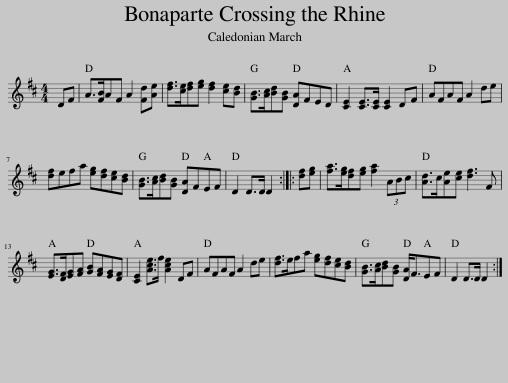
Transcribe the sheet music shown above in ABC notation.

X:1
L:1/8
M:4/4
I:linebreak $
K:D
V:1 treble
V:1
 DF | A>[FB]AF A2 [Fd][Ae] | [df]>[ce][df][eg] [df]2 [ce][Bd] | [GB]>[Ac][Bd][GB] [DA]FED | [CE]2 [CE]>[CE] [CE]2 DF | %5
 AFAF A2 de |$ [df]efa [eg][df][ce][Bd] | [GB]>[Ac][Bd][GB] [DA]FEF | D2 D>D D2 :: [df][eg] | %10
 [fa]>[eg][df][eg] [fa]2 (3ABc | [Ad]>c[Ae][ce] [df]3 F |$ [EG]>[DF][EG][FA] [GB][FA][EG][DF] | [CE]2 [Ace]>f [Ace]2 DF | AFAF A2 de | %15
 [df]>efa [eg][df][ce][Bd] | [GB]>[Ac][Bd][GB] [DA]<FEF | D2 D>D D2 :| %18
